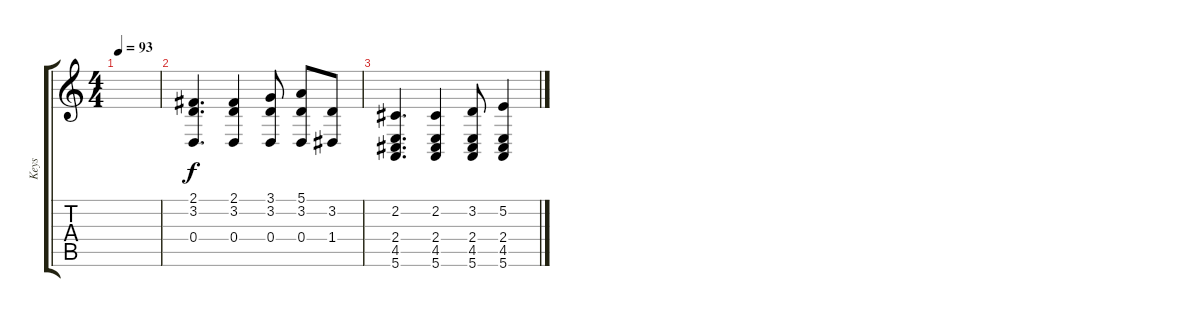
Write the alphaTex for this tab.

\track ("Keys" "Keys") {instrument acousticgrandpiano}
\staff {score tabs}
\tuning (E4 B3 G3 D3 A2 E2) {hide}
\ts (4 4)
\tempo 93
\clef g2
\ks c
|
(2.1 3.2 0.4).4{d} (2.1 3.2 0.4).4 (3.1 3.2 0.4).8 (5.1 3.2 0.4).8 (3.2 1.4).8 |
(2.2 2.4 4.5 5.6).4{d} (2.2 2.4 4.5 5.6).4 (3.2 2.4 4.5 5.6).8 (5.2 2.4 4.5 5.6).4
